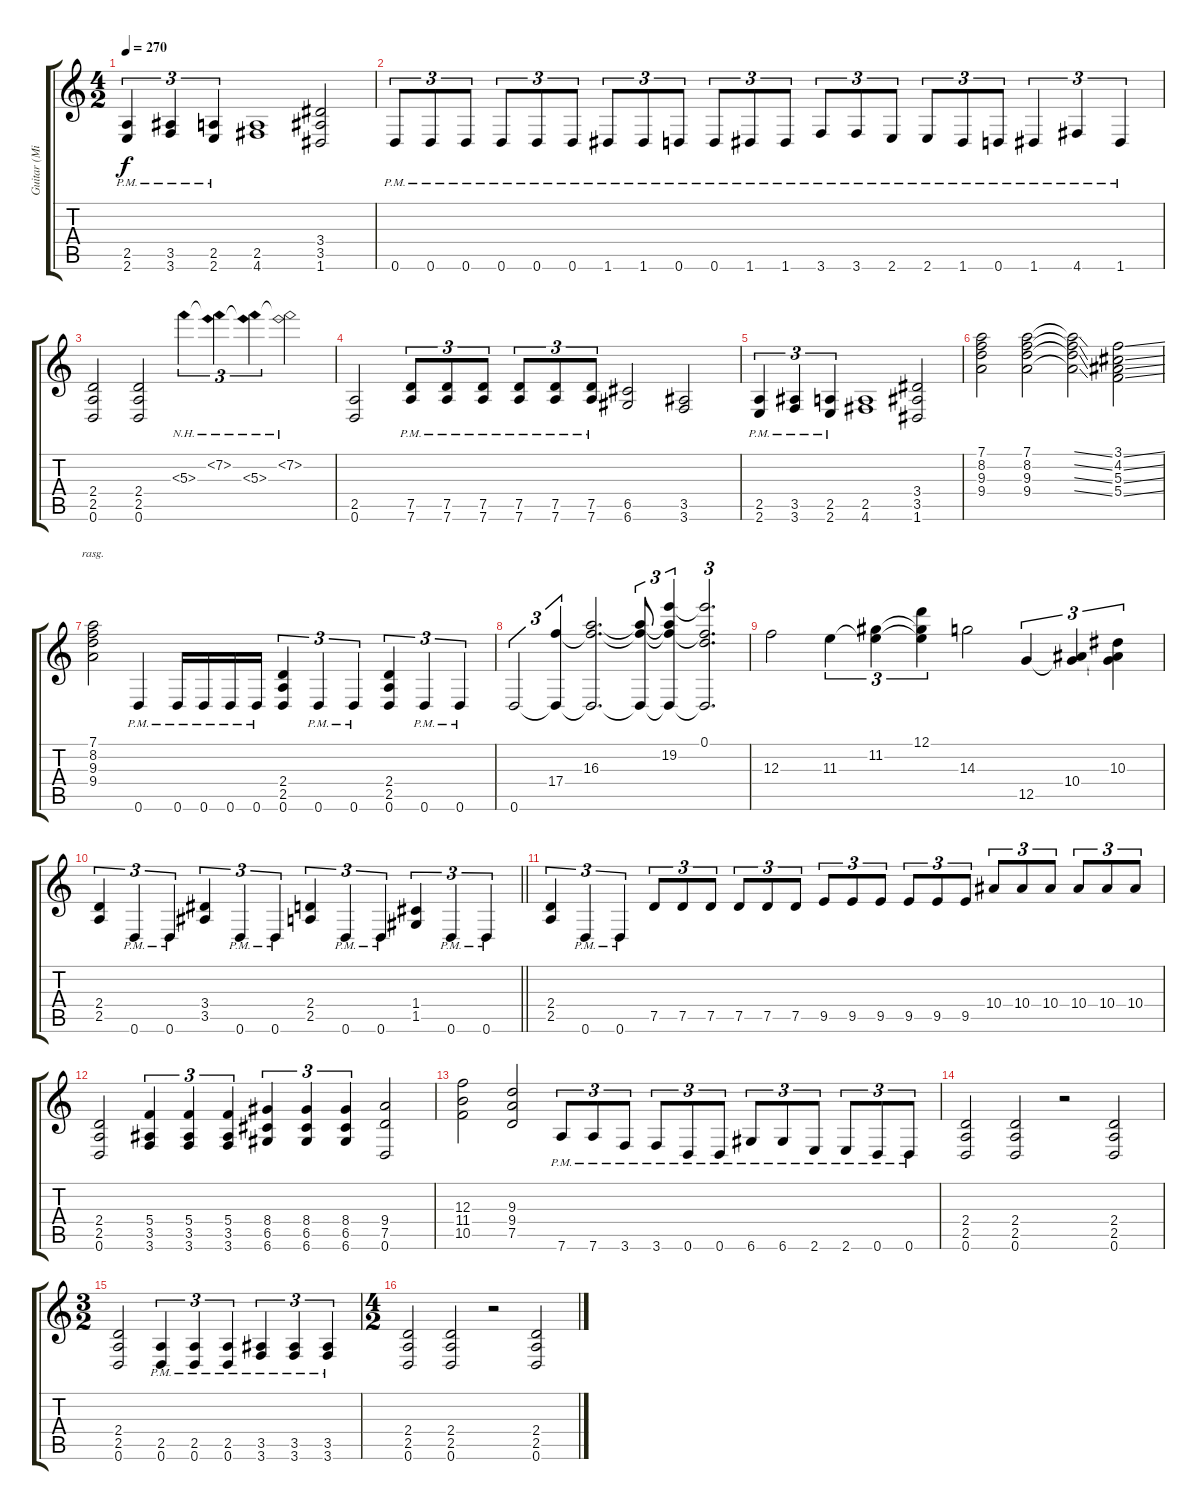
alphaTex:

\track ("Guitar (Mika)" "Guitar (Mi") {instrument overdrivenguitar}
\staff {score tabs}
\tuning (D4 A3 F3 C3 G2 D2) {hide}
\ts (4 2)
\tempo 270
\clef g2
\ks c
(2.5{pm} 2.6{pm}).4{tu (3 2) dy f} (3.5{pm} 3.6{pm}).4{tu (3 2)} (2.5{pm} 2.6{pm}).4{tu (3 2)} (2.5 4.6).1 (3.4 3.5 1.6).2 |
0.6{pm}.8{tu (3 2)} 0.6{pm}.8{tu (3 2)} 0.6{pm}.8{tu (3 2)} 0.6{pm}.8{tu (3 2)} 0.6{pm}.8{tu (3 2)} 0.6{pm}.8{tu (3 2)} 1.6{pm}.8{tu (3 2)} 1.6{pm}.8{tu (3 2)} 0.6{pm}.8{tu (3 2)} 0.6{pm}.8{tu (3 2)} 1.6{pm}.8{tu (3 2)} 1.6{pm}.8{tu (3 2)} 3.6{pm}.8{tu (3 2)} 3.6{pm}.8{tu (3 2)} 2.6{pm}.8{tu (3 2)} 2.6{pm}.8{tu (3 2)} 1.6{pm}.8{tu (3 2)} 0.6{pm}.8{tu (3 2)} 1.6{pm}.4{tu (3 2)} 4.6{pm}.4{tu (3 2)} 1.6{pm}.4{tu (3 2)} |
(2.4 2.5 0.6).2 (2.4 2.5 0.6).2 5.3{nh}.4{tu (3 2)} (7.2{nh} 5.3{nh t}).4{tu (3 2)} (7.2{nh t} 5.3{nh}).4{tu (3 2)} (7.2{nh} 5.3{nh t}).2 |
(2.5 0.6).2 (7.5{pm} 7.6{pm}).8{tu (3 2)} (7.5{pm} 7.6{pm}).8{tu (3 2)} (7.5{pm} 7.6{pm}).8{tu (3 2)} (7.5{pm} 7.6{pm}).8{tu (3 2)} (7.5{pm} 7.6{pm}).8{tu (3 2)} (7.5{pm} 7.6{pm}).8{tu (3 2)} (6.5 6.6).2 (3.5 3.6).2 |
(2.5{pm} 2.6{pm}).4{tu (3 2)} (3.5{pm} 3.6{pm}).4{tu (3 2)} (2.5{pm} 2.6{pm}).4{tu (3 2)} (2.5 4.6).1 (3.4 3.5 1.6).2 |
(7.1 8.2 9.3 9.4).2 (7.1 8.2 9.3 9.4).2 (7.1{ss t} 8.2{ss t} 9.3{ss t} 9.4{ss t}).2 (3.1{ss} 4.2{ss} 5.3{ss} 5.4{ss}).2 |
(7.1 8.2 9.3 9.4).2{rasg ii} 0.6{pm}.4 0.6{pm}.16 0.6{pm}.16 0.6{pm}.16 0.6{pm}.16 (2.4 2.5 0.6).4{tu (3 2)} 0.6{pm}.4{tu (3 2)} 0.6{pm}.4{tu (3 2)} (2.4 2.5 0.6).4{tu (3 2)} 0.6{pm}.4{tu (3 2)} 0.6{pm}.4{tu (3 2)} |
0.6.2{tu (3 2)} (17.4 0.6{t}).4{tu (3 2)} (16.3 17.4{t} 0.6{t}).2{d} (16.3{t} 17.4{t} 0.6{t}).8{tu (3 2)} (19.2 16.3{t} 17.4{t} 0.6{t}).4{tu (3 2)} (0.1 19.2{t} 17.4{t} 0.6{t}).2{d tu (3 2)} |
12.3.2 11.3.4{tu (3 2)} (11.2 11.3{t}).4{tu (3 2)} (12.1 11.2{t} 11.3{t}).4{tu (3 2)} 14.3.2 12.5.4{tu (3 2)} (10.4 12.5{t}).4{tu (3 2)} (10.3 10.4{t} 12.5{t}).4{tu (3 2)} |
\barLineRight lightlight
(2.4 2.5).4{tu (3 2)} 0.6{pm}.4{tu (3 2)} 0.6{pm}.4{tu (3 2)} (3.4 3.5).4{tu (3 2)} 0.6{pm}.4{tu (3 2)} 0.6{pm}.4{tu (3 2)} (2.4 2.5).4{tu (3 2)} 0.6{pm}.4{tu (3 2)} 0.6{pm}.4{tu (3 2)} (1.4 1.5).4{tu (3 2)} 0.6{pm}.4{tu (3 2)} 0.6{pm}.4{tu (3 2)} |
(2.4 2.5).4{tu (3 2)} 0.6{pm}.4{tu (3 2)} 0.6{pm}.4{tu (3 2)} 7.5.8{tu (3 2)} 7.5.8{tu (3 2)} 7.5.8{tu (3 2)} 7.5.8{tu (3 2)} 7.5.8{tu (3 2)} 7.5.8{tu (3 2)} 9.5.8{tu (3 2)} 9.5.8{tu (3 2)} 9.5.8{tu (3 2)} 9.5.8{tu (3 2)} 9.5.8{tu (3 2)} 9.5.8{tu (3 2)} 10.4.8{tu (3 2)} 10.4.8{tu (3 2)} 10.4.8{tu (3 2)} 10.4.8{tu (3 2)} 10.4.8{tu (3 2)} 10.4.8{tu (3 2)} |
(2.4 2.5 0.6).2 (5.4 3.5 3.6).4{tu (3 2)} (5.4 3.5 3.6).4{tu (3 2)} (5.4 3.5 3.6).4{tu (3 2)} (8.4 6.5 6.6).4{tu (3 2)} (8.4 6.5 6.6).4{tu (3 2)} (8.4 6.5 6.6).4{tu (3 2)} (9.4 7.5 0.6).2 |
(12.3 11.4 10.5).2 (9.3 9.4 7.5).2 7.6{pm}.8{tu (3 2)} 7.6{pm}.8{tu (3 2)} 3.6{pm}.8{tu (3 2)} 3.6{pm}.8{tu (3 2)} 0.6{pm}.8{tu (3 2)} 0.6{pm}.8{tu (3 2)} 6.6{pm}.8{tu (3 2)} 6.6{pm}.8{tu (3 2)} 2.6{pm}.8{tu (3 2)} 2.6{pm}.8{tu (3 2)} 0.6{pm}.8{tu (3 2)} 0.6{pm}.8{tu (3 2)} |
(2.4 2.5 0.6).2 (2.4 2.5 0.6).2 r.2 (2.4 2.5 0.6).2 |
\ts (3 2)
(2.4 2.5 0.6).2 (2.5{pm} 0.6{pm}).4{tu (3 2)} (2.5{pm} 0.6{pm}).4{tu (3 2)} (2.5{pm} 0.6{pm}).4{tu (3 2)} (3.5{pm} 3.6{pm}).4{tu (3 2)} (3.5{pm} 3.6{pm}).4{tu (3 2)} (3.5{pm} 3.6{pm}).4{tu (3 2)} |
\ts (4 2)
(2.4 2.5 0.6).2 (2.4 2.5 0.6).2 r.2 (2.4 2.5 0.6).2
